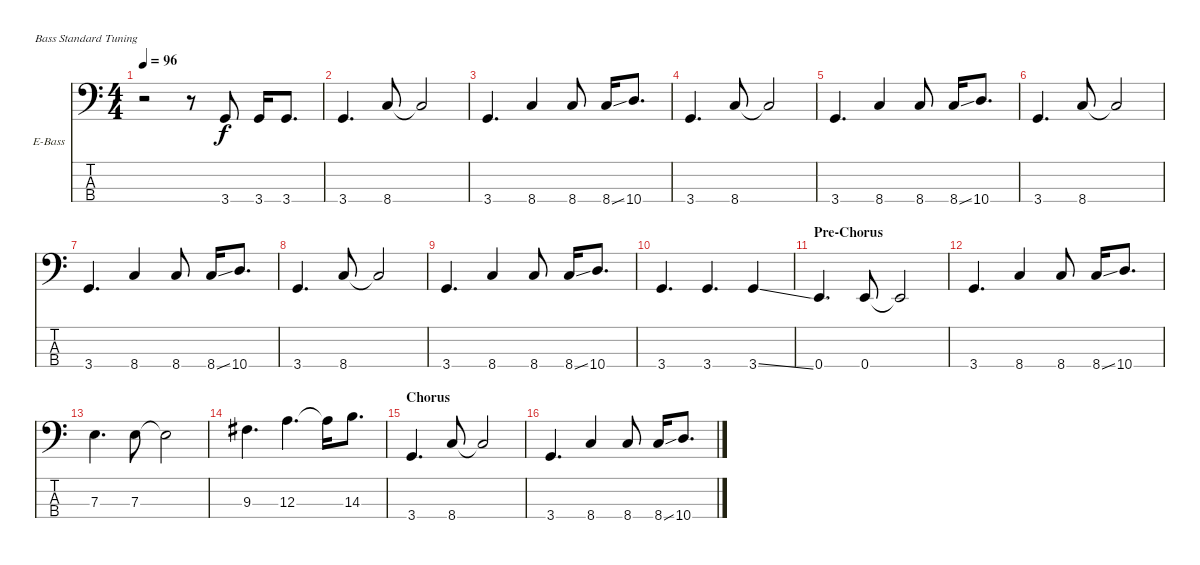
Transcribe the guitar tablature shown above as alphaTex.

\defaultSystemsLayout 4
\bracketExtendMode nobrackets
\firstSystemTrackNameOrientation horizontal
\otherSystemsTrackNameOrientation horizontal
\track ("Jeff Ament" "E-Bass") {instrument electricbassfinger}
\staff {score tabs}
\tuning (G2 D2 A1 E1)
\ts (4 4)
\tempo 96
\clef f4
\ks c
r.2{dy f} r.8 3.4.8 3.4.16 3.4.8{d} |
3.4.4{d} 8.4.8 8.4{t}.2 |
3.4.4{d} 8.4.4 8.4.8 8.4{ss}.16 10.4.8{d} |
3.4.4{d} 8.4.8 8.4{t}.2 |
3.4.4{d} 8.4.4 8.4.8 8.4{ss}.16 10.4.8{d} |
3.4.4{d} 8.4.8 8.4{t}.2 |
3.4.4{d} 8.4.4 8.4.8 8.4{ss}.16 10.4.8{d} |
3.4.4{d} 8.4.8 8.4{t}.2 |
3.4.4{d} 8.4.4 8.4.8 8.4{ss}.16 10.4.8{d} |
3.4.4{d} 3.4.4{d} 3.4{ss}.4 |
\section ("" "Pre-Chorus")
0.4.4{d} 0.4.8 0.4{t}.2 |
3.4.4{d} 8.4.4 8.4.8 8.4{ss}.16 10.4.8{d} |
7.3.4{d} 7.3.8 7.3{t}.2 |
9.3.4{d} 12.3.4{d} 12.3{t}.16 14.3.8{d} |
\section ("" "Chorus")
3.4.4{d} 8.4.8 8.4{t}.2 |
3.4.4{d} 8.4.4 8.4.8 8.4{ss}.16 10.4.8{d}
